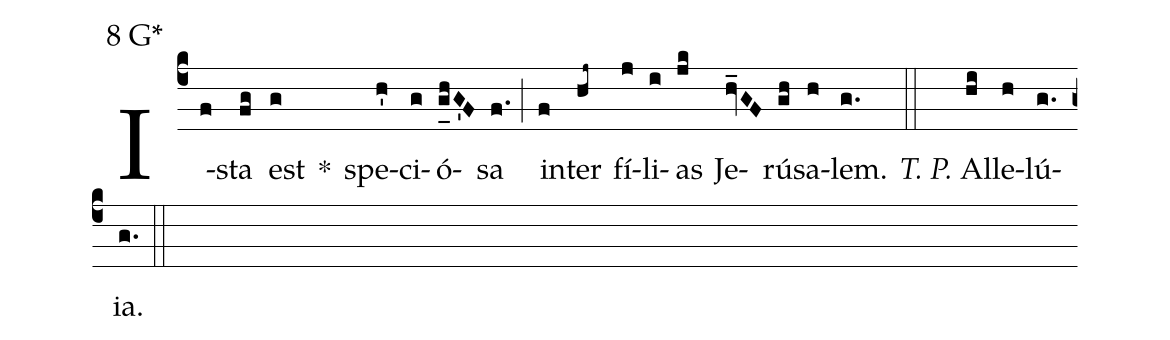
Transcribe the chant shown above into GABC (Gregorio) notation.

mode:8 G*;
%%
(c4) I(f)sta(fg) est(g) *() spe(h')ci(g)ó(g_[uh:l]hG'F)sa(f.) (;) in(f)ter(hj~) fí(j)li(i)as(jk) Je(hv_GF)rú(gh)sa(h)lem.(g.) (::) <i>T. P.</i> Al(hi)le(h)lú(g.){ia}.(g.) (::)
